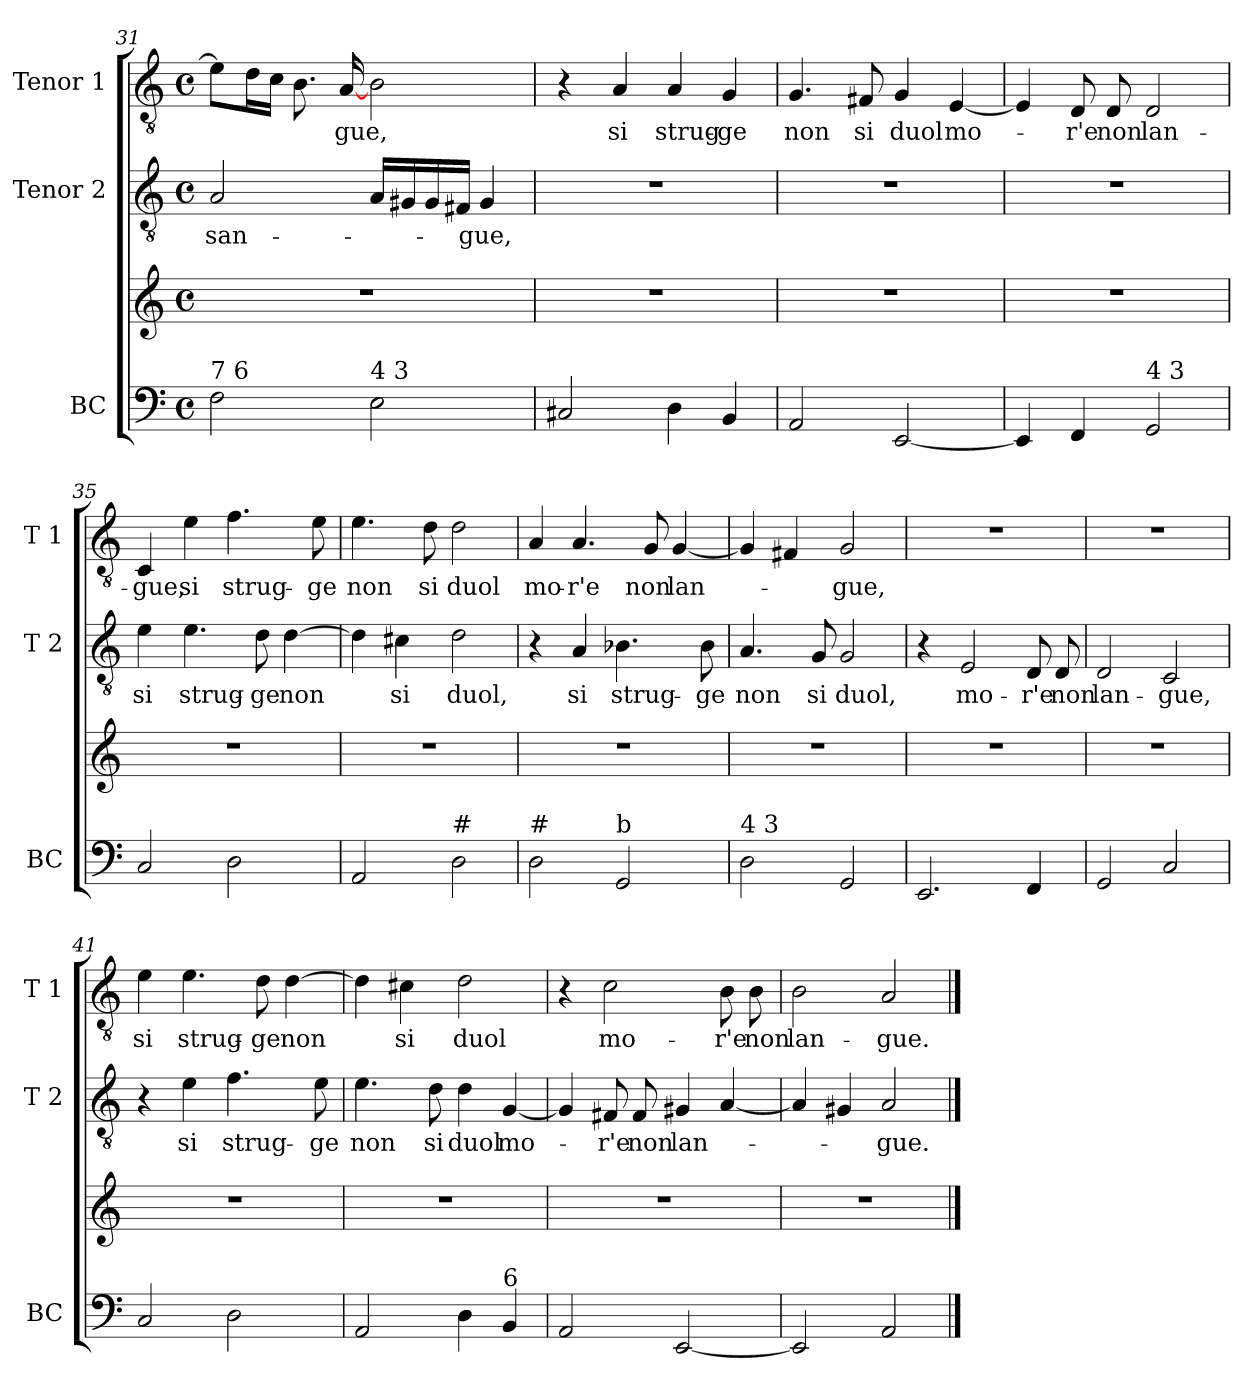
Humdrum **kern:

**kern	**kern	**kern	**text	**kern	**text
*part3	*part3	*part2	*part2	*part1	*part1
*staff4	*staff3	*staff2	*staff2	*staff1	*staff1
*I"BC	*	*I"Tenor 2	*	*I"Tenor 1	*
*I'BC	*	*I'T 2	*	*I'T 1	*
*clefF4	*clefG2	*clefGv2	*	*clefGv2	*
*k[]	*k[]	*k[]	*	*k[]	*
*C:	*C:	*C:	*	*C:	*
*M4/4	*M4/4	*M4/4	*	*M4/4	*
*met(c)	*met(c)	*met(c)	*	*met(c)	*
=31	=31	=31	=31	=31	=31
!LO:TX:a:t=7 6	!	!	!	!	!
!	!	!	!LO:LY:b	!	!
2F\	1r	2A/	san-	8e\L]	.
.	.	.	.	16d\L	.
.	.	.	.	16c\JJ	.
.	.	.	.	8.B\	.
!	!	!	!	!	!LO:LY:b
.	.	.	.	[16A/	-gue,
!LO:TX:a:t=4 3	!	!	!	!	!
2E\	.	16A/LL	.	2B\	.
.	.	16G#X/	.	.	.
.	.	16G#/	.	.	.
.	.	16F#X/JJ	.	.	.
!	!	!	!LO:LY:b	!	!
.	.	4G#/	-gue,	.	.
=32	=32	=32	=32	=32	=32
2C#X/	1r	1r	.	4r	.
!	!	!	!	!	!LO:LY:b
.	.	.	.	4A/	si
!	!	!	!	!	!LO:LY:b
4D\	.	.	.	4A/	strug-
!	!	!	!	!	!LO:LY:b
4BB/	.	.	.	4G/	-ge
=33	=33	=33	=33	=33	=33
!	!	!	!	!	!LO:LY:b
2AA/	1r	1r	.	4.G/	non
!	!	!	!	!	!LO:LY:b
.	.	.	.	8F#X/	si
!	!	!	!	!	!LO:LY:b
[2EE/	.	.	.	4G/	duol
!	!	!	!	!	!LO:LY:b
.	.	.	.	[4E/	mo-
=34	=34	=34	=34	=34	=34
4EE/]	1r	1r	.	4E/]	.
!	!	!	!	!	!LO:LY:b
4FF/	.	.	.	8D/	-r'e
!	!	!	!	!	!LO:LY:b
.	.	.	.	8D/	non
!LO:TX:a:t=4 3	!	!	!	!	!
!	!	!	!	!	!LO:LY:b
2GG/	.	.	.	2D/	lan-
!!LO:LB:g=z
=35	=35	=35	=35	=35	=35
!	!	!	!LO:LY:b	!	!LO:LY:b
2C/	1r	4e\	si	4C/	-gue,
!	!	!	!LO:LY:b	!	!LO:LY:b
.	.	4.e\	strug-	4e\	si
!	!	!	!	!	!LO:LY:b
2D\	.	.	.	4.f\	strug-
!	!	!	!LO:LY:b	!	!
.	.	8d\	-ge	.	.
!	!	!	!LO:LY:b	!	!
.	.	[4d\	non	.	.
!	!	!	!	!	!LO:LY:b
.	.	.	.	8e\	-ge
=36	=36	=36	=36	=36	=36
!	!	!	!	!	!LO:LY:b
2AA/	1r	4d\]	.	4.e\	non
!	!	!	!LO:LY:b	!	!
.	.	4c#X\	si	.	.
!	!	!	!	!	!LO:LY:b
.	.	.	.	8d\	si
!LO:TX:a:t=#	!	!	!	!	!
!	!	!	!LO:LY:b	!	!LO:LY:b
2D\	.	2d\	duol,	2d\	duol
=37	=37	=37	=37	=37	=37
!LO:TX:a:t=#	!	!	!	!	!
!	!	!	!	!	!LO:LY:b
2D\	1r	4r	.	4A/	mo-
!	!	!	!LO:LY:b	!	!LO:LY:b
.	.	4A/	si	4.A/	-r'e
!LO:TX:a:t=b	!	!	!	!	!
!	!	!	!LO:LY:b	!	!
2GG/	.	4.B-X\	strug-	.	.
!	!	!	!	!	!LO:LY:b
.	.	.	.	8G/	non
!	!	!	!	!	!LO:LY:b
.	.	.	.	[4G/	lan-
!	!	!	!LO:LY:b	!	!
.	.	8B-\	-ge	.	.
=38	=38	=38	=38	=38	=38
!LO:TX:a:t=4 3	!	!	!	!	!
!	!	!	!LO:LY:b	!	!
2D\	1r	4.A/	non	4G/]	.
.	.	.	.	4F#X/	.
!	!	!	!LO:LY:b	!	!
.	.	8G/	si	.	.
!	!	!	!LO:LY:b	!	!LO:LY:b
2GG/	.	2G/	duol,	2G/	-gue,
=39	=39	=39	=39	=39	=39
2.EE/	1r	4r	.	1r	.
!	!	!	!LO:LY:b	!	!
.	.	2E/	mo-	.	.
!	!	!	!LO:LY:b	!	!
4FF/	.	8D/	-r'e	.	.
!	!	!	!LO:LY:b	!	!
.	.	8D/	non	.	.
!!LO:LB:g=z
=40	=40	=40	=40	=40	=40
!	!	!	!LO:LY:b	!	!
2GG/	1r	2D/	lan-	1r	.
!	!	!	!LO:LY:b	!	!
2C/	.	2C/	-gue,	.	.
=41	=41	=41	=41	=41	=41
!	!	!	!	!	!LO:LY:b
2C/	1r	4r	.	4e\	si
!	!	!	!LO:LY:b	!	!LO:LY:b
.	.	4e\	si	4.e\	strug-
!	!	!	!LO:LY:b	!	!
2D\	.	4.f\	strug-	.	.
!	!	!	!	!	!LO:LY:b
.	.	.	.	8d\	-ge
!	!	!	!	!	!LO:LY:b
.	.	.	.	[4d\	non
!	!	!	!LO:LY:b	!	!
.	.	8e\	-ge	.	.
=42	=42	=42	=42	=42	=42
!	!	!	!LO:LY:b	!	!
2AA/	1r	4.e\	non	4d\]	.
!	!	!	!	!	!LO:LY:b
.	.	.	.	4c#X\	si
!	!	!	!LO:LY:b	!	!
.	.	8d\	si	.	.
!	!	!	!LO:LY:b	!	!LO:LY:b
4D\	.	4d\	duol	2d\	duol
!LO:TX:a:t=6	!	!	!	!	!
!	!	!	!LO:LY:b	!	!
4BB/	.	[4G/	mo-	.	.
=43	=43	=43	=43	=43	=43
2AA/	1r	4G/]	.	4r	.
!	!	!	!LO:LY:b	!	!LO:LY:b
.	.	8F#X/	-r'e	2c\	mo-
!	!	!	!LO:LY:b	!	!
.	.	8F#/	non	.	.
!	!	!	!LO:LY:b	!	!
[2EE/	.	4G#X/	lan-	.	.
!	!	!	!	!	!LO:LY:b
.	.	[4A/	.	8B\	-r'e
!	!	!	!	!	!LO:LY:b
.	.	.	.	8B\	non
=44	=44	=44	=44	=44	=44
!	!	!	!	!	!LO:LY:b
2EE/]	1r	4A/]	.	2B\	lan-
.	.	4G#X/	.	.	.
!	!	!	!LO:LY:b	!	!LO:LY:b
2AA/	.	2A/	-gue.	2A/	-gue.
==	==	==	==	==	==
*-	*-	*-	*-	*-	*-
